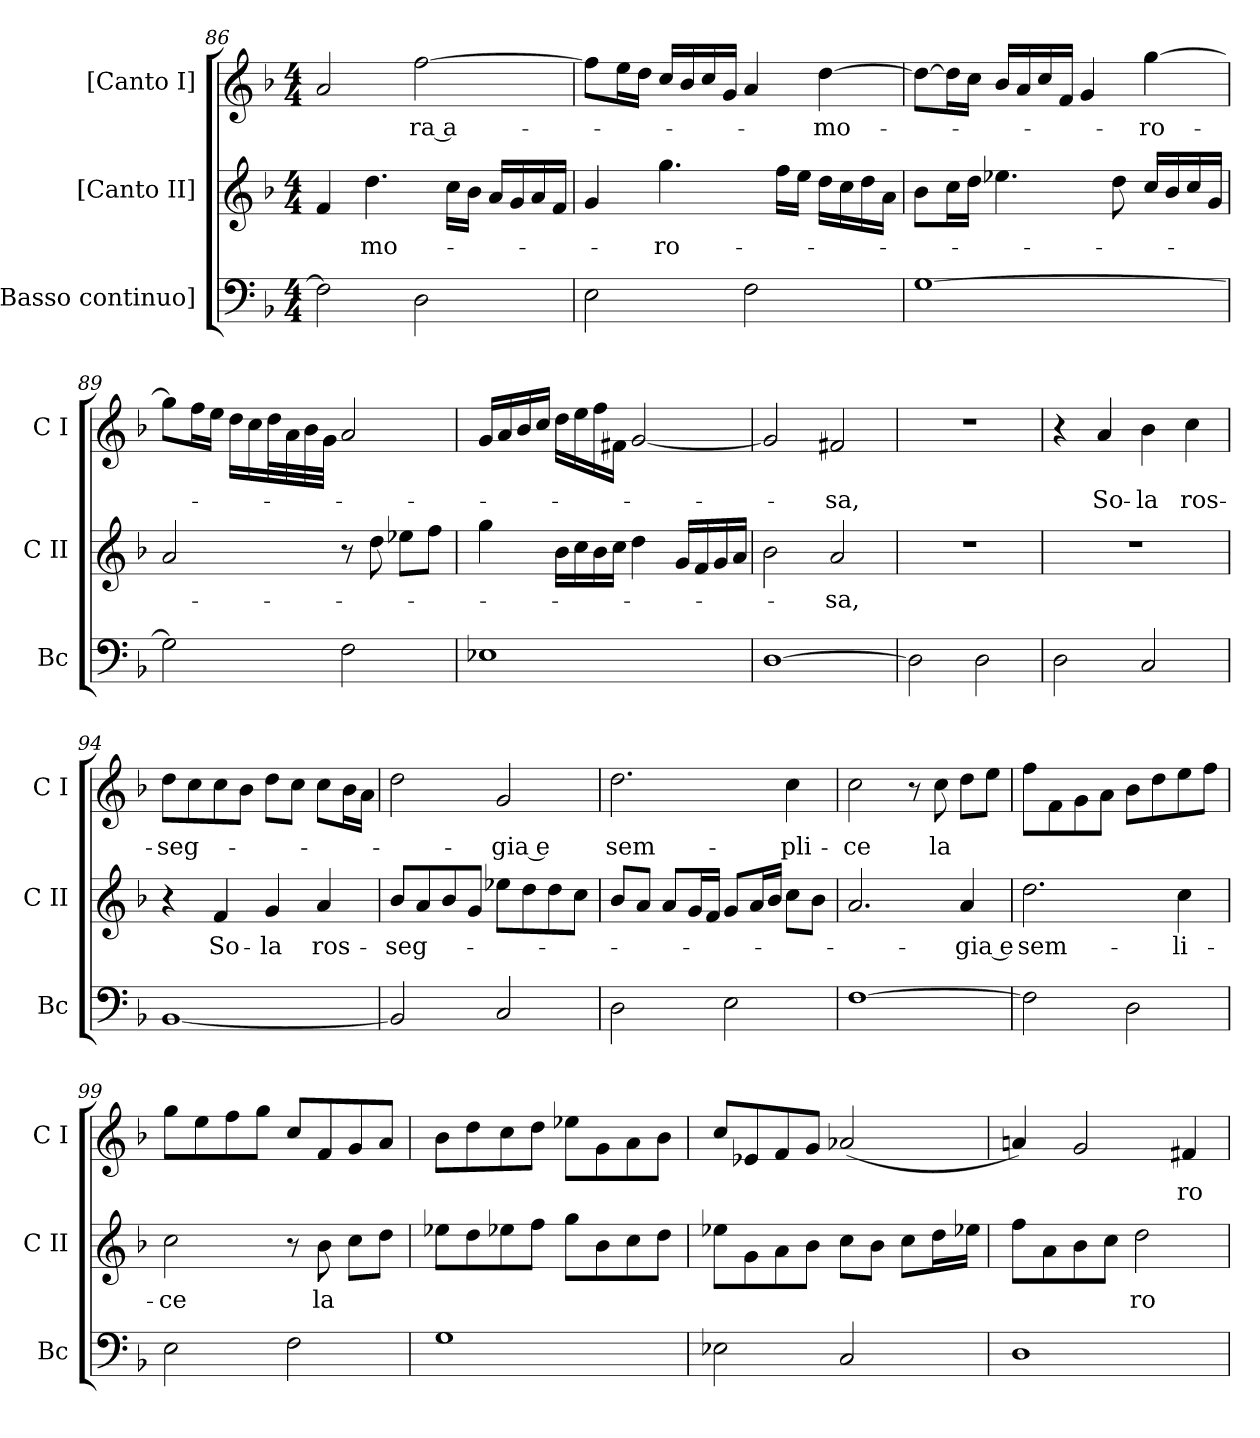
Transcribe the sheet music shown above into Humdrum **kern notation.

**kern	**kern	**text	**kern	**text
*part3	*part2	*part2	*part1	*part1
*staff3	*staff2	*staff2	*staff1	*staff1
*I"[Basso continuo]	*I"[Canto II]	*	*I"[Canto I]	*
*I'Bc	*I'C II	*	*I'C I	*
*clefF4	*clefG2	*	*clefG2	*
*k[b-]	*k[b-]	*	*k[b-]	*
*F:	*F:	*	*F:	*
*M4/4	*M4/4	*	*M4/4	*
=86	=86	=86	=86	=86
2F]	4f	.	2a	.
.	4.dd	-mo-	.	.
2D	.	.	[2ff	-ra a-
.	16ccLL	.	.	.
.	16b-JJ	.	.	.
.	16aLL	.	.	.
.	16g	.	.	.
.	16a	.	.	.
.	16fJJ	.	.	.
=87	=87	=87	=87	=87
2E	4g	.	8ffL]	.
.	.	.	16eeL	.
.	.	.	16ddJJ	.
.	4.gg	-ro-	16ccLL	.
.	.	.	16b-	.
.	.	.	16cc	.
.	.	.	16gJJ	.
2F	.	.	4a	.
.	16ffLL	.	.	.
.	16eeJJ	.	.	.
.	16ddLL	.	[4dd	-mo-
.	16cc	.	.	.
.	16dd	.	.	.
.	16aJJ	.	.	.
=88	=88	=88	=88	=88
[1G	8b-L	.	8ddL_	.
.	16ccL	.	16ddL]	.
.	16ddJJ	.	16ccJJ	.
.	4.ee-X	.	16b-LL	.
.	.	.	16a	.
.	.	.	16cc	.
.	.	.	16fJJ	.
.	.	.	4g	.
.	8dd	.	.	.
.	16ccLL	.	[4gg	-ro-
.	16b-	.	.	.
.	16cc	.	.	.
.	16gJJ	.	.	.
=89	=89	=89	=89	=89
2G]	2a	.	8ggL]	.
.	.	.	16ffL	.
.	.	.	16eeJJ	.
.	.	.	16ddLL	.
.	.	.	16cc	.
.	.	.	32ddL	.
.	.	.	32a	.
.	.	.	32b-	.
.	.	.	32gJJJ	.
2F	8r	.	2a	.
.	8dd	.	.	.
.	8ee-XL	.	.	.
.	8ffJ	.	.	.
=90	=90	=90	=90	=90
1E-X	4gg	.	16gLL	.
.	.	.	16a	.
.	.	.	16b-	.
.	.	.	16ccJJ	.
.	16b-LL	.	16ddLL	.
.	16cc	.	16ee	.
.	16b-	.	16ff	.
.	16ccJJ	.	16f#XJJ	.
.	4dd	.	[2g	.
.	16gLL	.	.	.
.	16f	.	.	.
.	16g	.	.	.
.	16aJJ	.	.	.
=91	=91	=91	=91	=91
[1D	2b-	.	2g]	.
.	2a	-sa,	2f#X	-sa,
=92	=92	=92	=92	=92
2D]	1r	.	1r	.
2D	.	.	.	.
=93	=93	=93	=93	=93
2D	1r	.	4r	.
.	.	.	4a	So-
2C	.	.	4b-	-la
.	.	.	4cc	ros-
=94	=94	=94	=94	=94
[1BB-	4r	.	8ddL	-seg-
.	.	.	8cc	.
.	4f	So-	8cc	.
.	.	.	8b-J	.
.	4g	-la	8ddL	.
.	.	.	8ccJ	.
.	4a	ros-	8ccL	.
.	.	.	16b-L	.
.	.	.	16aJJ	.
=95	=95	=95	=95	=95
2BB-]	8b-L	-seg-	2dd	.
.	8a	.	.	.
.	8b-	.	.	.
.	8gJ	.	.	.
2C	8ee-XL	.	2g	-gia e
.	8dd	.	.	.
.	8dd	.	.	.
.	8ccJ	.	.	.
=96	=96	=96	=96	=96
2D	8b-L	.	2.dd	sem-
.	8aJ	.	.	.
.	8aL	.	.	.
.	16gL	.	.	.
.	16fJJ	.	.	.
2E	8gL	.	.	.
.	16aL	.	.	.
.	16b-JJ	.	.	.
.	8ccL	.	4cc	-pli-
.	8b-J	.	.	.
=97	=97	=97	=97	=97
[1F	2.a	.	2cc	-ce
.	.	.	8r	.
.	.	.	8cc	la
.	4a	-gia e	8ddL	.
.	.	.	8eeJ	.
=98	=98	=98	=98	=98
2F]	2.dd	sem-	8ffL	.
.	.	.	8f	.
.	.	.	8g	.
.	.	.	8aJ	.
2D	.	.	8b-L	.
.	.	.	8dd	.
.	4cc	-li-	8ee	.
.	.	.	8ffJ	.
=99	=99	=99	=99	=99
2E	2cc	-ce	8ggL	.
.	.	.	8ee	.
.	.	.	8ff	.
.	.	.	8ggJ	.
2F	8r	.	8ccL	.
.	8b-	la	8f	.
.	8ccL	.	8g	.
.	8ddJ	.	8aJ	.
=100	=100	=100	=100	=100
1G	8ee-XL	.	8b-L	.
.	8dd	.	8dd	.
.	8ee-X	.	8cc	.
.	8ffJ	.	8ddJ	.
.	8ggL	.	8ee-XL	.
.	8b-	.	8g	.
.	8cc	.	8a	.
.	8ddJ	.	8b-J	.
=101	=101	=101	=101	=101
2E-X	8ee-XL	.	8ccL	.
.	8g	.	8e-X	.
.	8a	.	8f	.
.	8b-J	.	8gJ	.
2C	8ccL	.	(2a-X	.
.	8b-J	.	.	.
.	8ccL	.	.	.
.	16ddL	.	.	.
.	16ee-XJJ	.	.	.
=102	=102	=102	=102	=102
1D	8ffL	.	4an)	.
.	8a	.	.	.
.	8b-	.	2g	.
.	8ccJ	.	.	.
.	2dd	ro-	.	.
.	.	.	4f#X	ro-
=	=	=	=	=
*-	*-	*-	*-	*-
